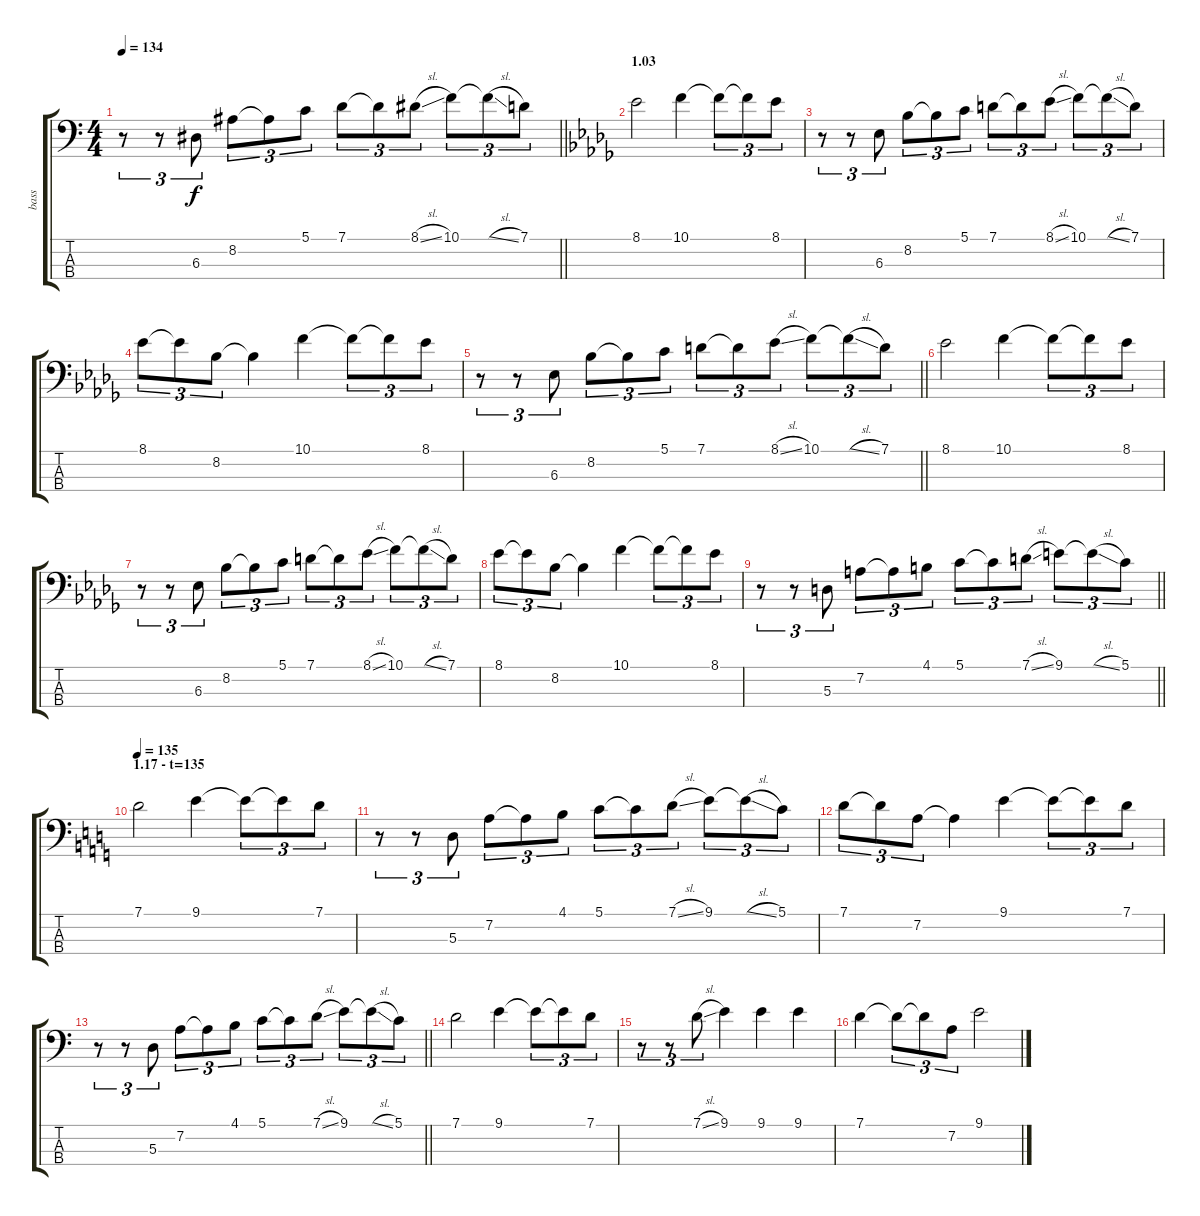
\track ("bass" "bass") {instrument acousticbass}
\staff {score tabs}
\tuning (G2 D2 A1 E1) {hide}
\ts (4 4)
\tempo 134
\clef f4
\barLineRight lightlight
\ks c
r.8{tu (3 2) dy f} r.8{tu (3 2)} 6.3.8{tu (3 2)} 8.2.8{tu (3 2)} 8.2{t}.8{tu (3 2)} 5.1.8{tu (3 2)} 7.1.8{tu (3 2)} 7.1{t}.8{tu (3 2)} 8.1{sl}.8{tu (3 2)} 10.1.8{tu (3 2)} 10.1{sl t}.8{tu (3 2)} 7.1.8{tu (3 2)} |
\section ("" "1.03")
\ks db
8.1.2 10.1.4 10.1{t}.8{tu (3 2)} 10.1{t}.8{tu (3 2)} 8.1.8{tu (3 2)} |
r.8{tu (3 2)} r.8{tu (3 2)} 6.3.8{tu (3 2)} 8.2.8{tu (3 2)} 8.2{t}.8{tu (3 2)} 5.1.8{tu (3 2)} 7.1.8{tu (3 2)} 7.1{t}.8{tu (3 2)} 8.1{sl}.8{tu (3 2)} 10.1.8{tu (3 2)} 10.1{sl t}.8{tu (3 2)} 7.1.8{tu (3 2)} |
8.1.8{tu (3 2)} 8.1{t}.8{tu (3 2)} 8.2.8{tu (3 2)} 8.2{t}.4 10.1.4 10.1{t}.8{tu (3 2)} 10.1{t}.8{tu (3 2)} 8.1.8{tu (3 2)} |
\barLineRight lightlight
r.8{tu (3 2)} r.8{tu (3 2)} 6.3.8{tu (3 2)} 8.2.8{tu (3 2)} 8.2{t}.8{tu (3 2)} 5.1.8{tu (3 2)} 7.1.8{tu (3 2)} 7.1{t}.8{tu (3 2)} 8.1{sl}.8{tu (3 2)} 10.1.8{tu (3 2)} 10.1{sl t}.8{tu (3 2)} 7.1.8{tu (3 2)} |
8.1.2 10.1.4 10.1{t}.8{tu (3 2)} 10.1{t}.8{tu (3 2)} 8.1.8{tu (3 2)} |
r.8{tu (3 2)} r.8{tu (3 2)} 6.3.8{tu (3 2)} 8.2.8{tu (3 2)} 8.2{t}.8{tu (3 2)} 5.1.8{tu (3 2)} 7.1.8{tu (3 2)} 7.1{t}.8{tu (3 2)} 8.1{sl}.8{tu (3 2)} 10.1.8{tu (3 2)} 10.1{sl t}.8{tu (3 2)} 7.1.8{tu (3 2)} |
8.1.8{tu (3 2)} 8.1{t}.8{tu (3 2)} 8.2.8{tu (3 2)} 8.2{t}.4 10.1.4 10.1{t}.8{tu (3 2)} 10.1{t}.8{tu (3 2)} 8.1.8{tu (3 2)} |
\barLineRight lightlight
r.8{tu (3 2)} r.8{tu (3 2)} 5.3.8{tu (3 2)} 7.2.8{tu (3 2)} 7.2{t}.8{tu (3 2)} 4.1.8{tu (3 2)} 5.1.8{tu (3 2)} 5.1{t}.8{tu (3 2)} 7.1{sl}.8{tu (3 2)} 9.1.8{tu (3 2)} 9.1{sl t}.8{tu (3 2)} 5.1.8{tu (3 2)} |
\section ("" "1.17 - t=135")
\tempo 135
\ks c
7.1.2 9.1.4 9.1{t}.8{tu (3 2)} 9.1{t}.8{tu (3 2)} 7.1.8{tu (3 2)} |
r.8{tu (3 2)} r.8{tu (3 2)} 5.3.8{tu (3 2)} 7.2.8{tu (3 2)} 7.2{t}.8{tu (3 2)} 4.1.8{tu (3 2)} 5.1.8{tu (3 2)} 5.1{t}.8{tu (3 2)} 7.1{sl}.8{tu (3 2)} 9.1.8{tu (3 2)} 9.1{sl t}.8{tu (3 2)} 5.1.8{tu (3 2)} |
7.1.8{tu (3 2)} 7.1{t}.8{tu (3 2)} 7.2.8{tu (3 2)} 7.2{t}.4 9.1.4 9.1{t}.8{tu (3 2)} 9.1{t}.8{tu (3 2)} 7.1.8{tu (3 2)} |
\barLineRight lightlight
r.8{tu (3 2)} r.8{tu (3 2)} 5.3.8{tu (3 2)} 7.2.8{tu (3 2)} 7.2{t}.8{tu (3 2)} 4.1.8{tu (3 2)} 5.1.8{tu (3 2)} 5.1{t}.8{tu (3 2)} 7.1{sl}.8{tu (3 2)} 9.1.8{tu (3 2)} 9.1{sl t}.8{tu (3 2)} 5.1.8{tu (3 2)} |
7.1.2 9.1.4 9.1{t}.8{tu (3 2)} 9.1{t}.8{tu (3 2)} 7.1.8{tu (3 2)} |
r.8{tu (3 2)} r.8{tu (3 2)} 7.1{sl}.8{tu (3 2)} 9.1.4 9.1.4 9.1.4 |
7.1.4 7.1{t}.8{tu (3 2)} 7.1{t}.8{tu (3 2)} 7.2.8{tu (3 2)} 9.1.2
